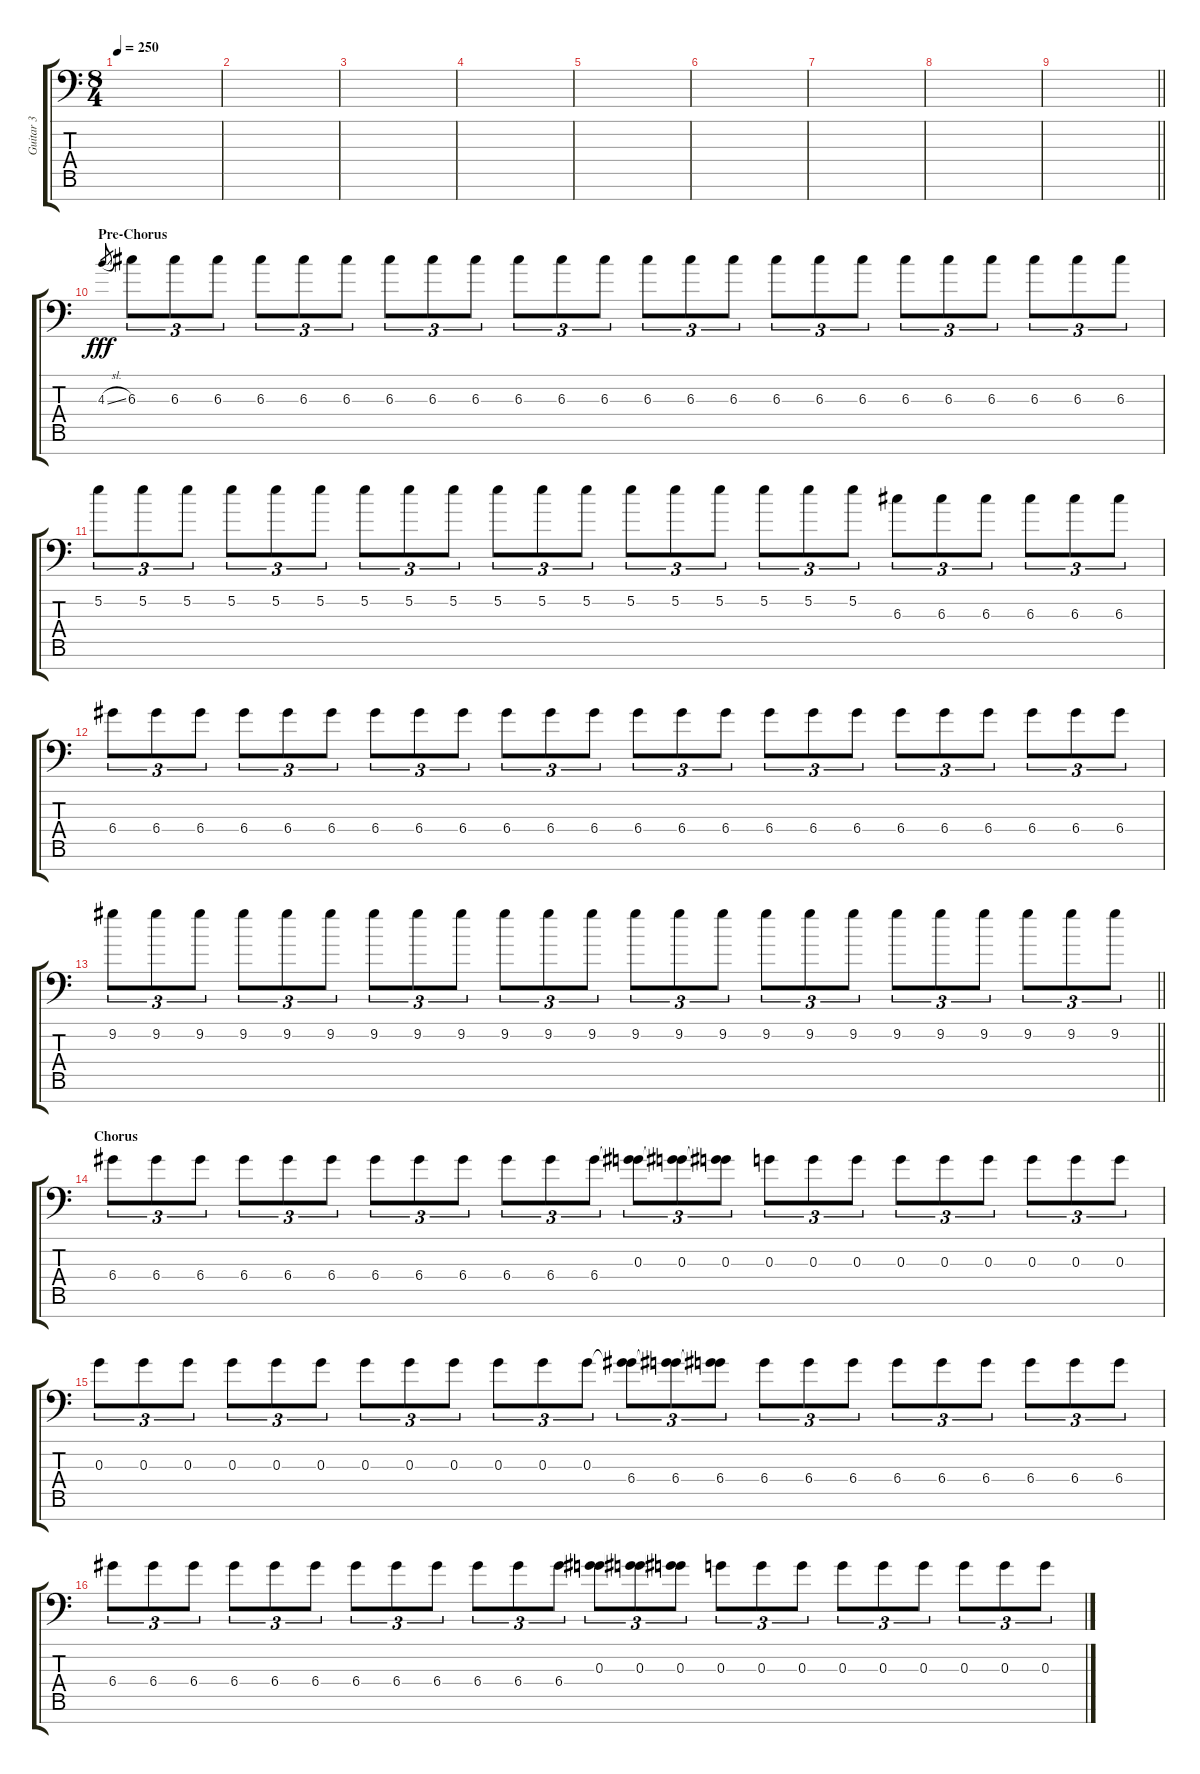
\track ("Guitar 3" "Guitar 3") {instrument distortionguitar}
\staff {score tabs}
\tuning (E4 B3 G3 D3 A2 E2 A1) {hide}
\ts (8 4)
\tempo 250
\clef f4
\ks c
|
|
|
|
|
|
|
|
\barLineRight lightlight
|
\section ("" "Pre-Chorus")
4.3{sl}.8{gr dy fff} 6.3.8{tu (3 2)} 6.3.8{tu (3 2)} 6.3.8{tu (3 2)} 6.3.8{tu (3 2)} 6.3.8{tu (3 2)} 6.3.8{tu (3 2)} 6.3.8{tu (3 2)} 6.3.8{tu (3 2)} 6.3.8{tu (3 2)} 6.3.8{tu (3 2)} 6.3.8{tu (3 2)} 6.3.8{tu (3 2)} 6.3.8{tu (3 2)} 6.3.8{tu (3 2)} 6.3.8{tu (3 2)} 6.3.8{tu (3 2)} 6.3.8{tu (3 2)} 6.3.8{tu (3 2)} 6.3.8{tu (3 2)} 6.3.8{tu (3 2)} 6.3.8{tu (3 2)} 6.3.8{tu (3 2)} 6.3.8{tu (3 2)} 6.3.8{tu (3 2)} |
5.2.8{tu (3 2)} 5.2.8{tu (3 2)} 5.2.8{tu (3 2)} 5.2.8{tu (3 2)} 5.2.8{tu (3 2)} 5.2.8{tu (3 2)} 5.2.8{tu (3 2)} 5.2.8{tu (3 2)} 5.2.8{tu (3 2)} 5.2.8{tu (3 2)} 5.2.8{tu (3 2)} 5.2.8{tu (3 2)} 5.2.8{tu (3 2)} 5.2.8{tu (3 2)} 5.2.8{tu (3 2)} 5.2.8{tu (3 2)} 5.2.8{tu (3 2)} 5.2.8{tu (3 2)} 6.3.8{tu (3 2)} 6.3.8{tu (3 2)} 6.3.8{tu (3 2)} 6.3.8{tu (3 2)} 6.3.8{tu (3 2)} 6.3.8{tu (3 2)} |
6.4.8{tu (3 2)} 6.4.8{tu (3 2)} 6.4.8{tu (3 2)} 6.4.8{tu (3 2)} 6.4.8{tu (3 2)} 6.4.8{tu (3 2)} 6.4.8{tu (3 2)} 6.4.8{tu (3 2)} 6.4.8{tu (3 2)} 6.4.8{tu (3 2)} 6.4.8{tu (3 2)} 6.4.8{tu (3 2)} 6.4.8{tu (3 2)} 6.4.8{tu (3 2)} 6.4.8{tu (3 2)} 6.4.8{tu (3 2)} 6.4.8{tu (3 2)} 6.4.8{tu (3 2)} 6.4.8{tu (3 2)} 6.4.8{tu (3 2)} 6.4.8{tu (3 2)} 6.4.8{tu (3 2)} 6.4.8{tu (3 2)} 6.4.8{tu (3 2)} |
\barLineRight lightlight
9.2.8{tu (3 2)} 9.2.8{tu (3 2)} 9.2.8{tu (3 2)} 9.2.8{tu (3 2)} 9.2.8{tu (3 2)} 9.2.8{tu (3 2)} 9.2.8{tu (3 2)} 9.2.8{tu (3 2)} 9.2.8{tu (3 2)} 9.2.8{tu (3 2)} 9.2.8{tu (3 2)} 9.2.8{tu (3 2)} 9.2.8{tu (3 2)} 9.2.8{tu (3 2)} 9.2.8{tu (3 2)} 9.2.8{tu (3 2)} 9.2.8{tu (3 2)} 9.2.8{tu (3 2)} 9.2.8{tu (3 2)} 9.2.8{tu (3 2)} 9.2.8{tu (3 2)} 9.2.8{tu (3 2)} 9.2.8{tu (3 2)} 9.2.8{tu (3 2)} |
\section ("" "Chorus")
6.4.8{tu (3 2)} 6.4.8{tu (3 2)} 6.4.8{tu (3 2)} 6.4.8{tu (3 2)} 6.4.8{tu (3 2)} 6.4.8{tu (3 2)} 6.4.8{tu (3 2)} 6.4.8{tu (3 2)} 6.4.8{tu (3 2)} 6.4.8{tu (3 2)} 6.4.8{tu (3 2)} 6.4.8{tu (3 2)} (0.3 6.4{t}).8{tu (3 2)} (0.3 6.4{t}).8{tu (3 2)} (0.3 6.4{t}).8{tu (3 2)} 0.3.8{tu (3 2)} 0.3.8{tu (3 2)} 0.3.8{tu (3 2)} 0.3.8{tu (3 2)} 0.3.8{tu (3 2)} 0.3.8{tu (3 2)} 0.3.8{tu (3 2)} 0.3.8{tu (3 2)} 0.3.8{tu (3 2)} |
0.3.8{tu (3 2)} 0.3.8{tu (3 2)} 0.3.8{tu (3 2)} 0.3.8{tu (3 2)} 0.3.8{tu (3 2)} 0.3.8{tu (3 2)} 0.3.8{tu (3 2)} 0.3.8{tu (3 2)} 0.3.8{tu (3 2)} 0.3.8{tu (3 2)} 0.3.8{tu (3 2)} 0.3.8{tu (3 2)} (0.3{t} 6.4).8{tu (3 2)} (0.3{t} 6.4).8{tu (3 2)} (0.3{t} 6.4).8{tu (3 2)} 6.4.8{tu (3 2)} 6.4.8{tu (3 2)} 6.4.8{tu (3 2)} 6.4.8{tu (3 2)} 6.4.8{tu (3 2)} 6.4.8{tu (3 2)} 6.4.8{tu (3 2)} 6.4.8{tu (3 2)} 6.4.8{tu (3 2)} |
6.4.8{tu (3 2)} 6.4.8{tu (3 2)} 6.4.8{tu (3 2)} 6.4.8{tu (3 2)} 6.4.8{tu (3 2)} 6.4.8{tu (3 2)} 6.4.8{tu (3 2)} 6.4.8{tu (3 2)} 6.4.8{tu (3 2)} 6.4.8{tu (3 2)} 6.4.8{tu (3 2)} 6.4.8{tu (3 2)} (0.3 6.4{t}).8{tu (3 2)} (0.3 6.4{t}).8{tu (3 2)} (0.3 6.4{t}).8{tu (3 2)} 0.3.8{tu (3 2)} 0.3.8{tu (3 2)} 0.3.8{tu (3 2)} 0.3.8{tu (3 2)} 0.3.8{tu (3 2)} 0.3.8{tu (3 2)} 0.3.8{tu (3 2)} 0.3.8{tu (3 2)} 0.3.8{tu (3 2)}
